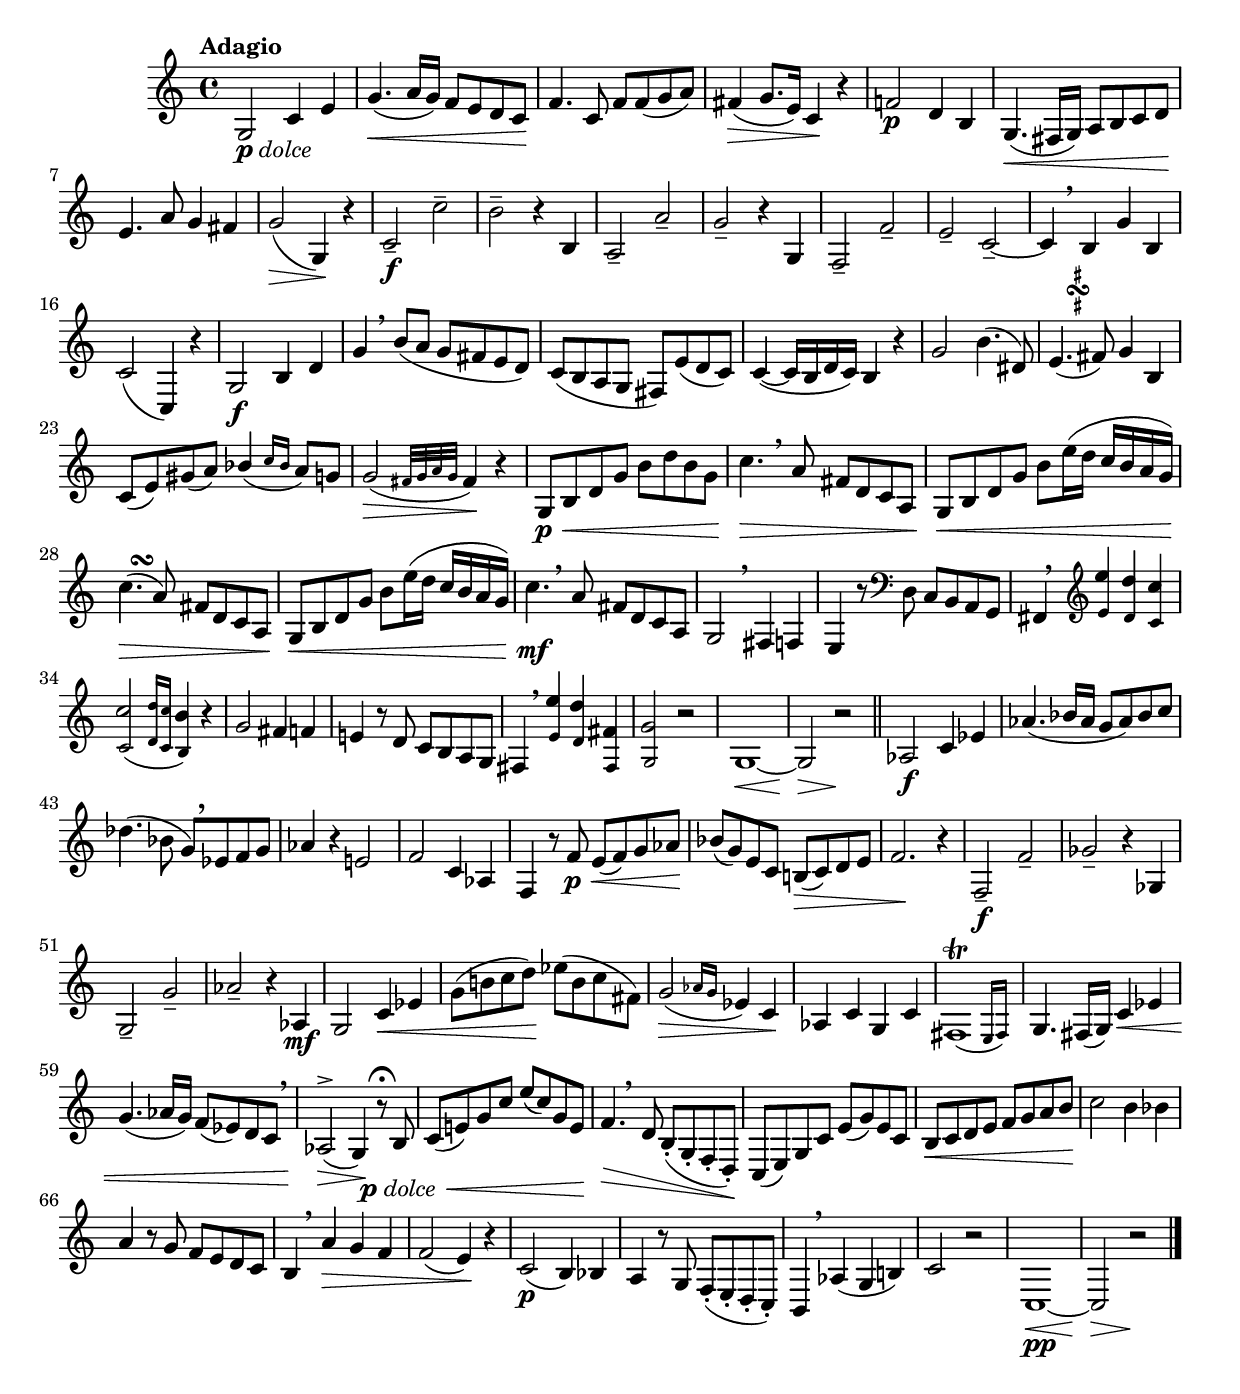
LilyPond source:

\version "2.22.0"

\include "../turn-markup.ily"
\include "settings.ily"

\relative {
  \language "english"

  \transposition f

  \tempo "Adagio"

  \key c \major
  \time 4/4

  g2_\markup { \dynamic "p" \italic "dolce" } c4 e |
  g4.( \< a16 g) f8 e d c \! |
  f4. c8 f f( g a) |
  f-sharp4( \> g8. e16) c4 \! r |
  f-natural!2 \p d4 b |
  g4.( \< f-sharp16 g) a8 b c d \! |
  e4. a8 g4 f-sharp |
  g2( \> g,4) \! r |
  c2-- \f c'-- |
  b2-- r4 b, |
  a2-- a'-- |
  g2-- r4 g, |
  f2-- f'-- |
  e2-- c~-- |
  c4 \breathe b g' b, |
  c2( c,4) r |
  g'2 \f b4 d |
  g4 \breathe b8( a g f-sharp e d) |
  c8( b a g f-sharp) e'( d c) |
  c4~( c16 b d c) b4 r |
  g'2 b4.( d-sharp,8) |
  <<
    { e4.( f-sharp8) }
    { s4 s^#(turn-with-accidentals (markup #:sharp) (markup #:sharp)) }
  >> g4 b, |
  c8( e) g-sharp( a) \once \stemUp b-flat4( \grace { c16 b-flat } a8) g |
  g2( \> \grace { f-sharp32 g a g } f-sharp4) \! r |
  g,8 \p \< b d g b d b g |
  c4. \> \breathe a8 f-sharp d c a |
  g8 \< b d g b e16( d c b a g) |
  <<
    { c4.( \> a8) }
    { s4 s^\turn-markup }
  >> f-sharp8 d c a |

  % These measures are not in the 1st edition.
  g8 \< b d g b e16( d c b a g) |
  c4. \mf \breathe a8 f-sharp d c a |

  #(if (string=? bass-clef-name "bass^8") #{ \clef \bass-clef-name #})
  g2 \breathe f-sharp4 f |
  e4 r8 #(if (not (string=? bass-clef-name "bass^8")) #{ \clef \bass-clef-name #}) d c b a g |
  f-sharp4 \breathe #(if (not (string=? bass-clef-name "bass^8")) #{ \clef "treble" #}) <e''' \tweak font-size #-2 e,> <d \tweak font-size #-2 d,> <c \tweak font-size #-2 c,> |
  <c \tweak font-size #-2 c,>2( \grace { <d d,>16 <c c,> } <b \tweak font-size #-2 b,>4) r |
  g2 f-sharp4 f |
  e-natural!4 r8 d c b a g |
  f-sharp4 \breathe <e'' \tweak font-size #-2 e,> <d \tweak font-size #-2 d,> <f-sharp, \tweak font-size #-2 f-sharp,> |
  <g \tweak font-size #-2 g,>2 r |
  g,1~ \< |
  g2 \> r \! | \bar "||"

  \clef "treble"
  a-flat2 \f c4 e-flat |
  a-flat4.( b-flat16 a-flat g8 a-flat) b-flat c |
  d-flat4.( b-flat8 g)[ \tweak Y-offset #3 \breathe e-flat f g] |
  a-flat4 r e-natural!2 |
  f2 c4 a-flat |
  f4 r8 f' \p \< e( f) g a-flat \! |
  b-flat8( g) e c b-natural!( \tweak to-barline ##f \> c) d e |
  f2. \! r4 |
  f,2-- \f f'-- |
  g-flat2-- r4 g-flat, |
  g2-- g'-- |
  a-flat2-- r4 a-flat, \mf |
  g2 c4 \< e-flat |
  g8( b-natural! c d) \! e-flat( b c f-sharp,) |
  g2( \> \grace { a-flat16 g } e-flat4) c \! |
  a-flat4 c g c |
  \afterGrace f-sharp,1\trill( { \override Stem.no-stem-extend = ##f e16 f-sharp) \revert Stem.no-stem-extend } |
  g4. f-sharp16( g) c4 \< e-flat |
  g4.( a-flat16 g) f8( e-flat) d c \breathe |
  a-flat2^>( \> g4) \! r8\fermata b #(make-dynamic-script (markup #:dynamic "p" #:normal-text (#:italic "dolce"))) \< |
  c8( e-natural!) g c e( c) g e \! |
  f4. \tweak rotation #'(-10 0 0) \> \breathe d8 b-.( g-. f-. d-.) \! |
  c8( e) g c e( g) e c |
  b8 \< c d e f g a b \! |
  c2 b4 b-flat |
  a4 r8 g f e d c |
  b4 \breathe a' \> g f |
  f2( e4) \! r |
  c2( \p b4) b-flat |
  a4 r8 g f-.( e-. d-. c-.) |
  b4 \breathe a-flat'( g b-natural!) |
  c2 r |
  c,1~_\markup { \dynamic "pp" } \< |
  c2 \> r \! | \bar "|."
}
